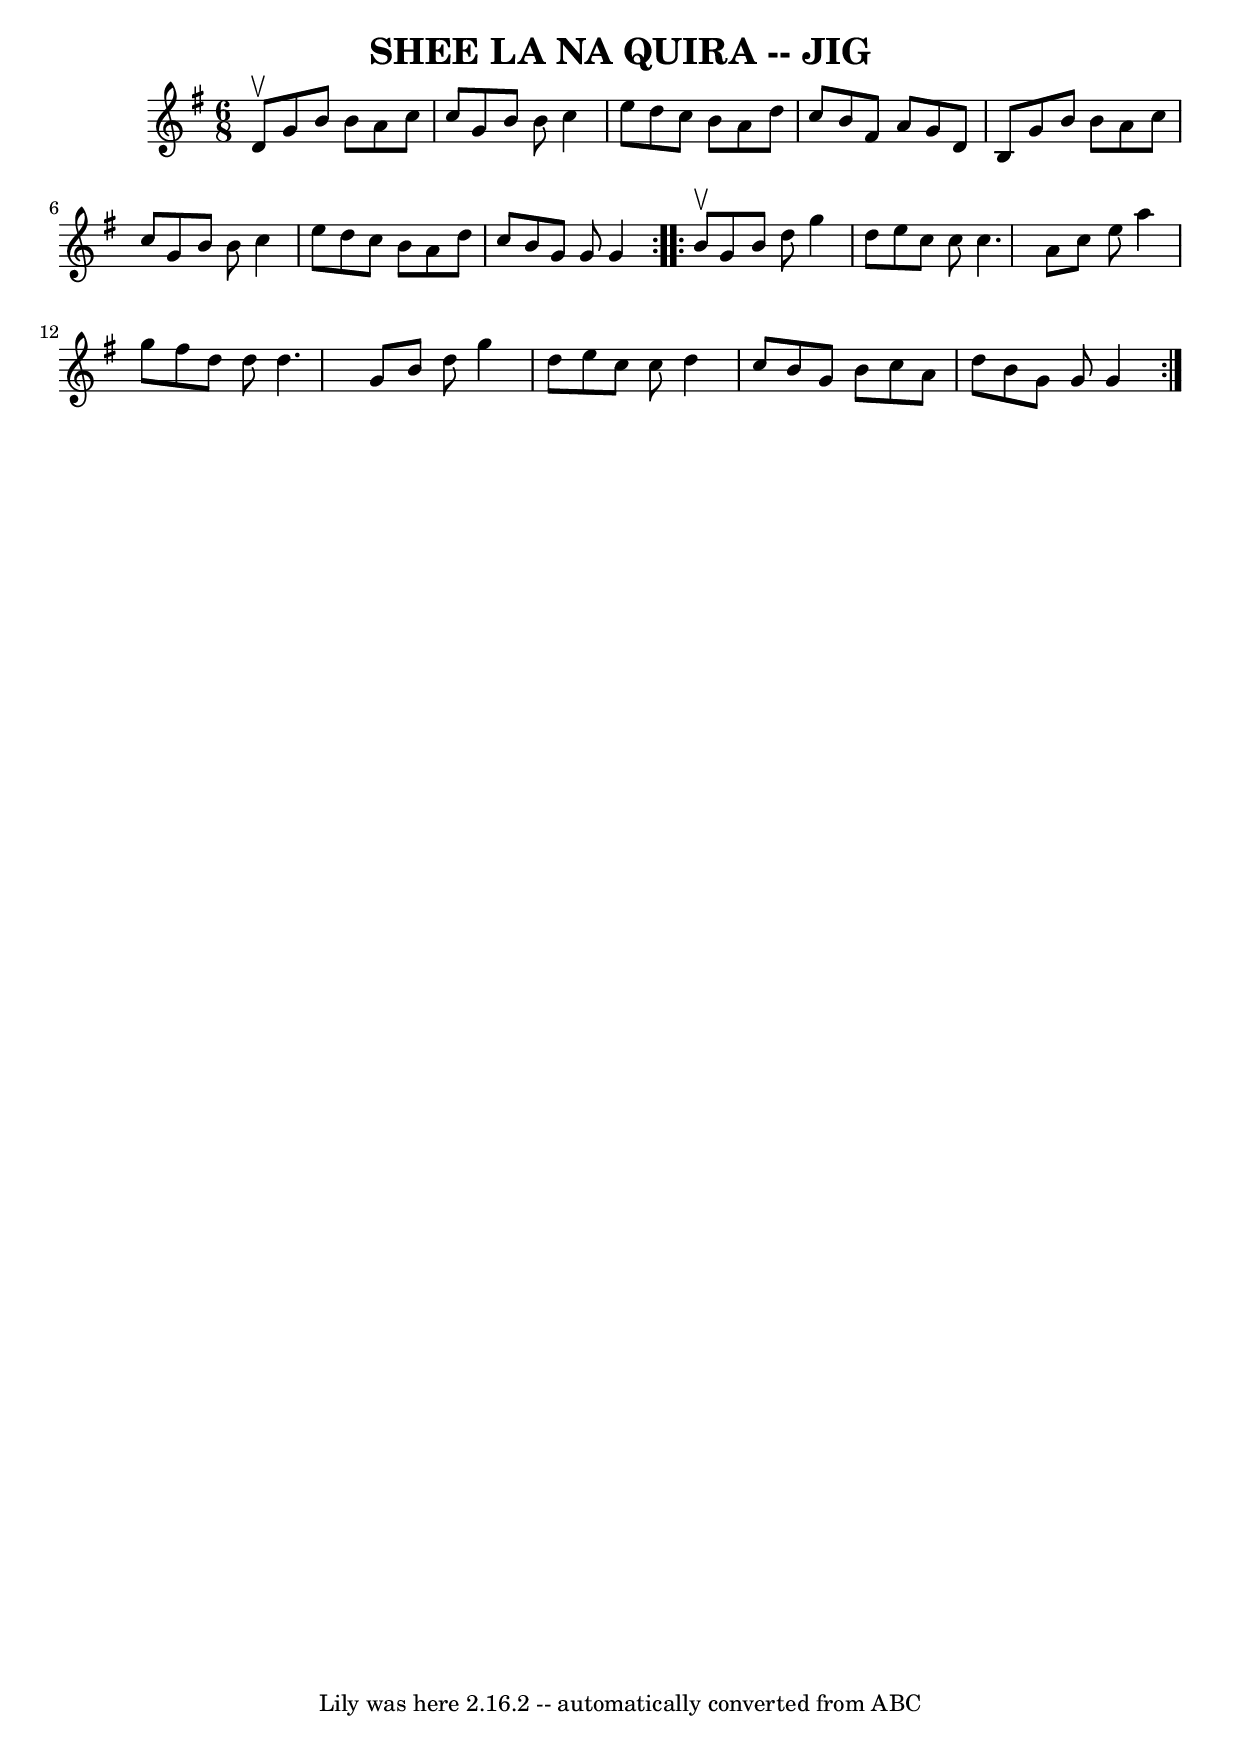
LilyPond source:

\version "2.16.2"
\include "Mammoth.ily"
\header {
  %% book = "Ryan's Mammoth Collection of Fiddle Tunes"
  crossRefNumber = "1"
  footnotes = ""
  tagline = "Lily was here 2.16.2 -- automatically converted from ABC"
  title = "SHEE LA NA QUIRA -- JIG"

}
voicedefault =  {



  \repeat volta 2 {

    \time 6/8 
    \key g \major
    d'8^\upbow       |
    g'8 b'8 b'8 a'8 
    c''8 c''8    |
    g'8 b'8 b'8 c''4 e''8    |
    
    d''8 c''8 b'8 a'8 d''8 c''8    |
    b'8 fis'8 a'8    
    g'8 d'8 b8    |
    |
    g'8 b'8 b'8 a'8 c''8    
    c''8    |
    g'8 b'8 b'8 c''4 e''8    |
    d''8 c''8 
    b'8 a'8 d''8 c''8    |
    b'8 g'8 g'8 g'4    
  }     

  \repeat volta 2 {
    b'8^\upbow       |
    g'8 b'8 d''8 g''4    
    d''8    |
    e''8 c''8 c''8 c''4.    |
    a'8 c''8    
    e''8 a''4 g''8    |
    fis''8 d''8 d''8 d''4.    |
    
    |
    g'8 b'8 d''8 g''4 d''8    |
    e''8 c''8    
    c''8 d''4 c''8    |
    b'8 g'8 b'8 c''8 a'8 d''8    
    |
    b'8 g'8 g'8 g'4    
  }   

}

\score{
  <<

    \context Staff="default"
    {
      \voicedefault 
      
    }

  >>
  \layout {
    
  }
  \midi {
  }

}
